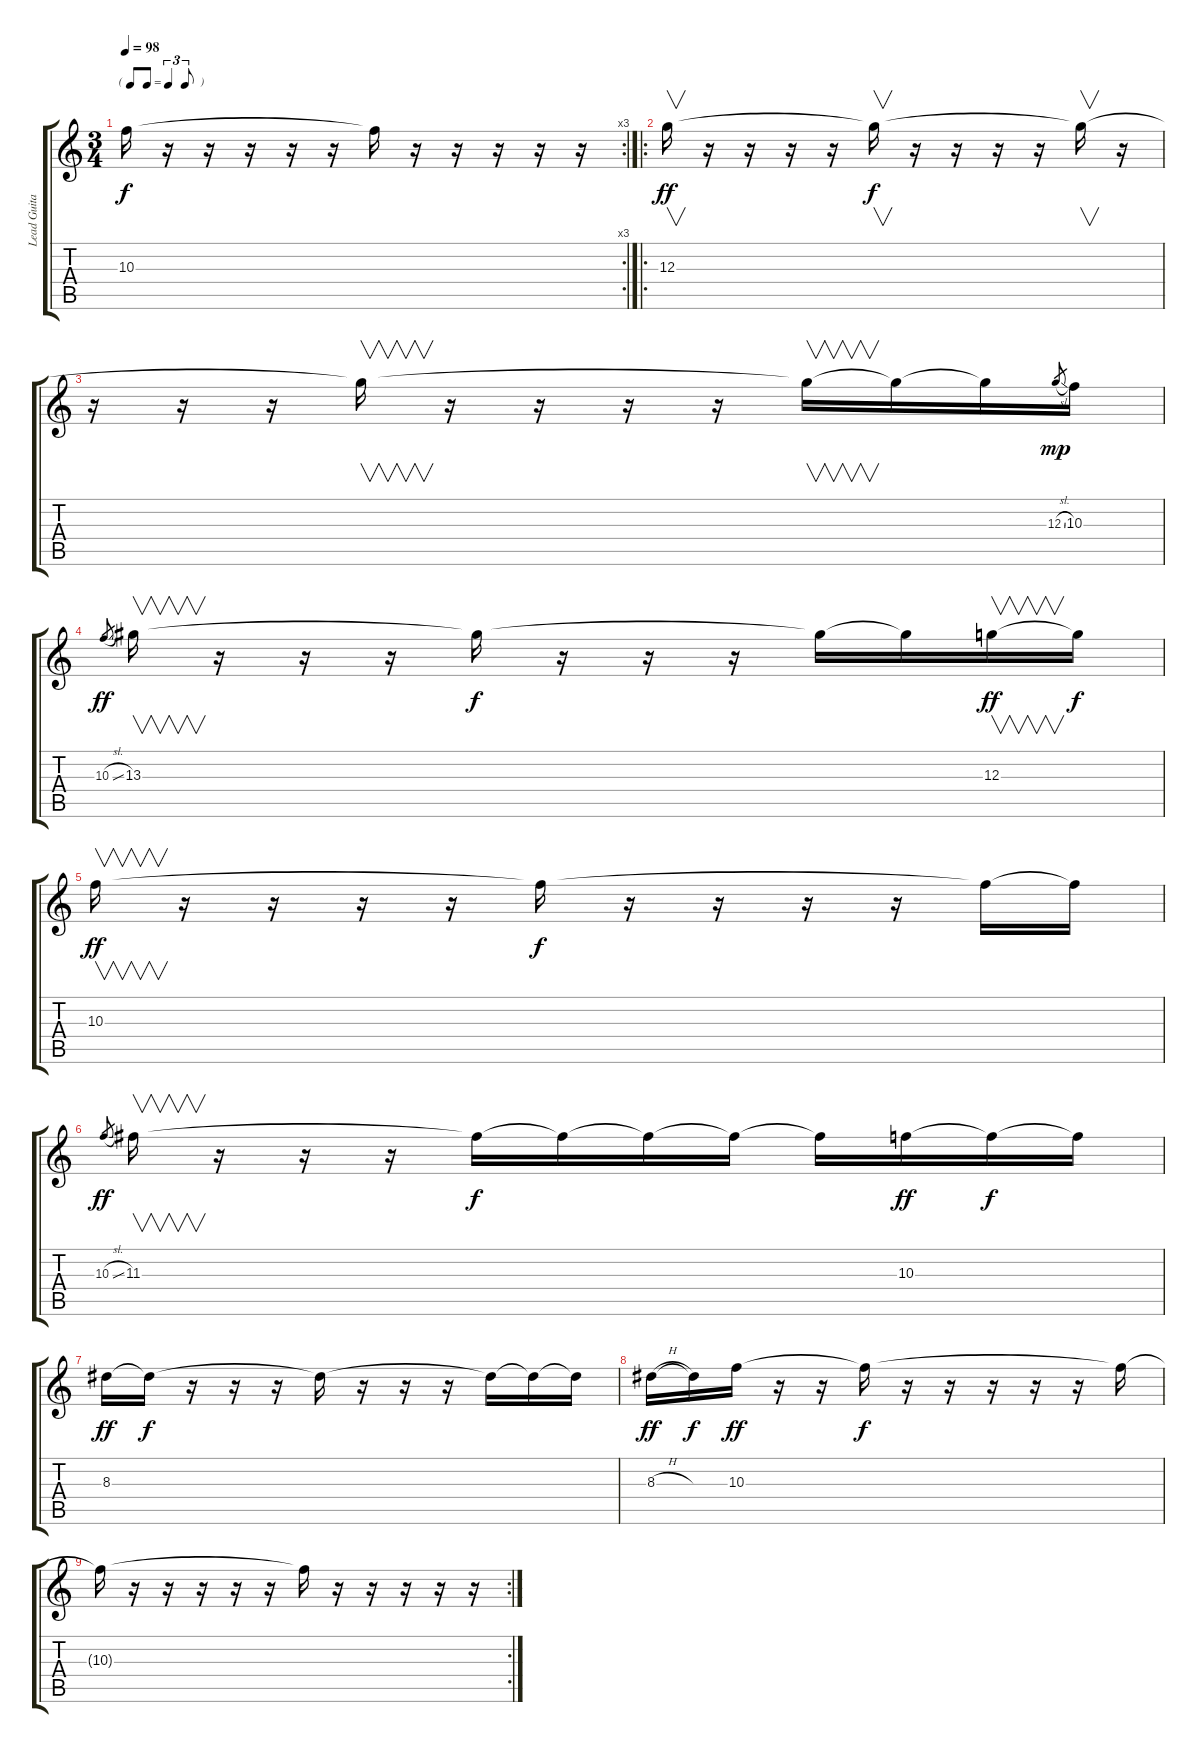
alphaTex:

\track ("Lead Guitar" "Lead Guita") {instrument overdrivenguitar}
\staff {score tabs}
\tuning (E4 B3 G3 D3 A2 E2) {hide}
\rc 3
\ts (3 4)
\tf triplet8th
\tempo 98
\clef g2
\ks c
10.3{t}.16{dy f} r.16 r.16 r.16 r.16 r.16 10.3{t}.16 r.16 r.16 r.16 r.16 r.16 |
\ro
12.3.16{v dy ff volume 16 balance 16} r.16 r.16 r.16 r.16 12.3{t}.16{v dy f} r.16 r.16 r.16 r.16 12.3{t}.16{v} r.16 |
r.16 r.16 r.16 12.3{t}.16{v} r.16 r.16 r.16 r.16 12.3{t}.16{v} 12.3{t}.16 12.3{t}.16 12.3{sl}.8{gr dy mp} 10.3.16 |
10.3{sl}.8{gr dy ff} 13.3.16{v} r.16 r.16 r.16 13.3{t}.16{dy f} r.16 r.16 r.16 13.3{t}.16{volume 16} 13.3{t}.16 12.3.16{v dy ff} 12.3{t}.16{dy f} |
10.3.16{v dy ff volume 16 balance 16} r.16 r.16 r.16 r.16 10.3{t}.16{dy f} r.16 r.16 r.16 r.16 10.3{t}.16 10.3{t}.16 |
10.3{sl}.8{gr dy ff} 11.3.16{v} r.16 r.16 r.16 11.3{t}.16{dy f} 11.3{t}.16 11.3{t}.16 11.3{t}.16 11.3{t}.16 10.3.16{dy ff} 10.3{t}.16{dy f} 10.3{t}.16 |
8.3.16{dy ff} 8.3{t}.16{dy f} r.16 r.16 r.16 8.3{t}.16 r.16 r.16 r.16 8.3{t}.16 8.3{t}.16 8.3{t}.16 |
8.3{h}.16{dy ff} 8.3{t}.16{dy f} 10.3.16{dy ff} r.16 r.16 10.3{t}.16{dy f} r.16 r.16 r.16 r.16 r.16 10.3{t}.16 |
\rc 2
10.3{t}.16 r.16 r.16 r.16 r.16 r.16 10.3{t}.16 r.16 r.16 r.16 r.16 r.16
